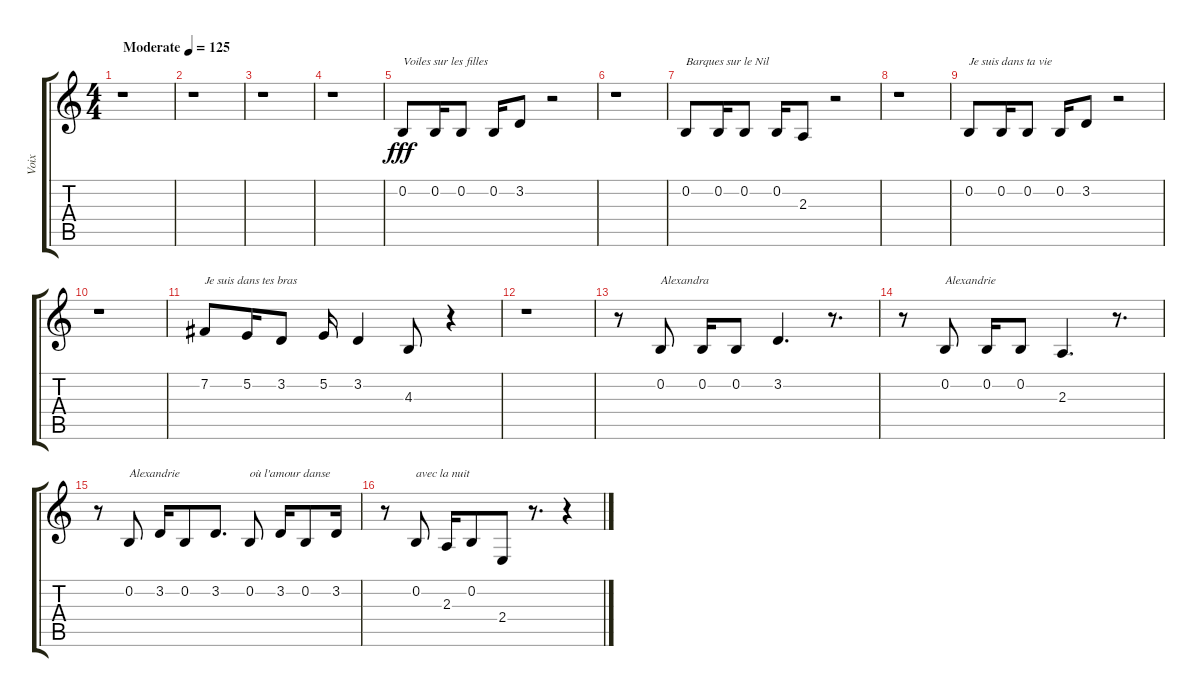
\track ("Voix" "Voix") {instrument oboe}
\staff {score tabs}
\tuning (E4 B3 G3 D3 A2 E2) {hide}
\ts (4 4)
\tempo (125 "Moderate")
\clef g2
\ks c
r.1{dy fff instrument oboe} |
r.1 |
r.1 |
r.1 |
0.2.8{txt "Voiles sur les filles"} 0.2.16 0.2.8 0.2.16 3.2.8 r.2 |
r.1 |
0.2.8{txt "Barques sur le Nil"} 0.2.16 0.2.8 0.2.16 2.3.8 r.2 |
r.1 |
0.2.8{txt "Je suis dans ta vie"} 0.2.16 0.2.8 0.2.16 3.2.8 r.2 |
r.1 |
7.2.8{txt "Je suis dans tes bras"} 5.2.16 3.2.8 5.2.16 3.2.4 4.3.8 r.4 |
r.1 |
r.8 0.2.8{txt "Alexandra"} 0.2.16 0.2.8 3.2.4{d} r.8{d} |
r.8 0.2.8{txt "Alexandrie"} 0.2.16 0.2.8 2.3.4{d} r.8{d} |
r.8 0.2.8{txt "Alexandrie "} 3.2.16 0.2.8 3.2.8{d} 0.2.8{txt "où l'amour danse"} 3.2.16 0.2.8 3.2.16 |
r.8 0.2.8{txt "avec la nuit"} 2.3.16 0.2.8 2.4.8 r.8{d} r.4
